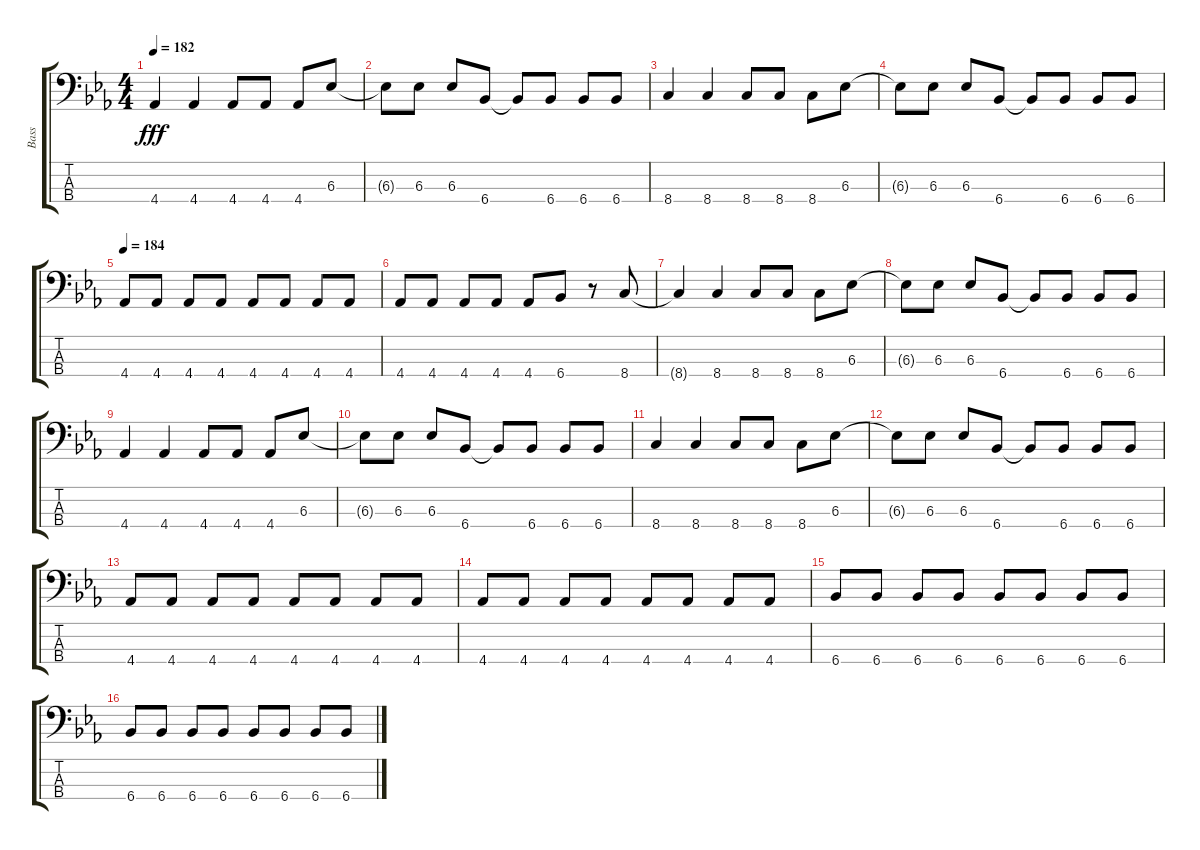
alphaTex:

\track ("Bass" "Bass") {instrument electricbassfinger}
\staff {score tabs}
\tuning (G2 D2 A1 E1) {hide}
\ts (4 4)
\tempo 182
\clef f4
\ks eb
4.4.4{dy fff} 4.4.4 4.4.8 4.4.8 4.4.8 6.3.8 |
6.3{t}.8 6.3.8 6.3.8 6.4.8 6.4{t}.8 6.4.8 6.4.8 6.4.8 |
8.4.4 8.4.4 8.4.8 8.4.8 8.4.8 6.3.8 |
6.3{t}.8 6.3.8 6.3.8 6.4.8 6.4{t}.8 6.4.8 6.4.8 6.4.8 |
\tempo 184
4.4.8 4.4.8 4.4.8 4.4.8 4.4.8 4.4.8 4.4.8 4.4.8 |
4.4.8 4.4.8 4.4.8 4.4.8 4.4.8 6.4.8 r.8 8.4.8 |
8.4{t}.4 8.4.4 8.4.8 8.4.8 8.4.8 6.3.8 |
6.3{t}.8 6.3.8 6.3.8 6.4.8 6.4{t}.8 6.4.8 6.4.8 6.4.8 |
4.4.4 4.4.4 4.4.8 4.4.8 4.4.8 6.3.8 |
6.3{t}.8 6.3.8 6.3.8 6.4.8 6.4{t}.8 6.4.8 6.4.8 6.4.8 |
8.4.4 8.4.4 8.4.8 8.4.8 8.4.8 6.3.8 |
6.3{t}.8 6.3.8 6.3.8 6.4.8 6.4{t}.8 6.4.8 6.4.8 6.4.8 |
4.4.8 4.4.8 4.4.8 4.4.8 4.4.8 4.4.8 4.4.8 4.4.8 |
4.4.8 4.4.8 4.4.8 4.4.8 4.4.8 4.4.8 4.4.8 4.4.8 |
6.4.8 6.4.8 6.4.8 6.4.8 6.4.8 6.4.8 6.4.8 6.4.8 |
6.4.8 6.4.8 6.4.8 6.4.8 6.4.8 6.4.8 6.4.8 6.4.8
